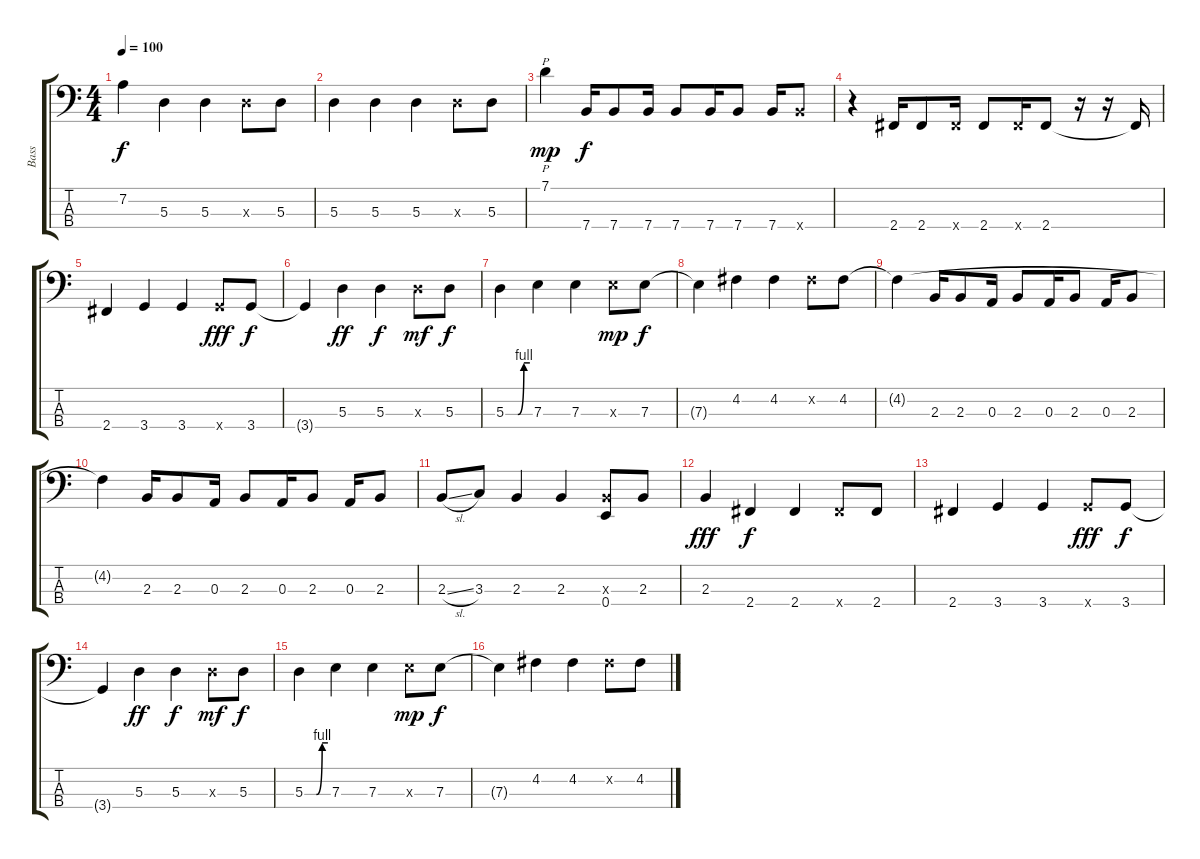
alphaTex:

\track ("Bass" "Bass") {instrument electricbassfinger}
\staff {score tabs}
\tuning (G2 D2 A1 E1) {hide}
\ts (4 4)
\tempo 100
\clef f4
\ks c
7.2.4{dy f} 5.3.4 5.3.4 5.3{x}.8 5.3.8 |
5.3.4 5.3.4 5.3.4 5.3{x}.8 5.3.8 |
7.1.4{p dy mp} 7.4.16{dy f} 7.4.8 7.4.16 7.4.8 7.4.16 7.4.8 7.4.16 7.4{x}.8 |
r.4 2.4.16 2.4.8 2.4{x}.16 2.4.8 2.4{x}.16 2.4.8 r.16 r.16 2.4{t}.16 |
2.4.4 3.4.4 3.4.4 3.4{x}.8{dy fff} 3.4.8{dy f} |
3.4{t}.4 5.3.4{dy ff} 5.3.4{dy f} 5.3{x}.8{dy mf} 5.3.8{dy f} |
5.3{be (custom 0 0 15 0 30 0 45 4 60 4)}.4 7.3.4 7.3.4 7.3{x}.8{dy mp} 7.3.8{dy f} |
7.3{t}.4 4.2.4 4.2.4 4.2{x}.8 4.2.8 |
4.2{t}.4 2.3.16 2.3.8 0.3.16 2.3.8 0.3.16 2.3.8 0.3.16 2.3.8 |
4.2{t}.4 2.3.16 2.3.8 0.3.16 2.3.8 0.3.16 2.3.8 0.3.16 2.3.8 |
2.3{sl}.8 3.3.8 2.3.4 2.3.4 (2.3{x} 0.4).8 2.3.8 |
2.3.4{dy fff} 2.4.4{dy f} 2.4.4 2.4{x}.8 2.4.8 |
2.4.4 3.4.4 3.4.4 3.4{x}.8{dy fff} 3.4.8{dy f} |
3.4{t}.4 5.3.4{dy ff} 5.3.4{dy f} 5.3{x}.8{dy mf} 5.3.8{dy f} |
5.3{be (custom 0 0 15 0 30 0 45 4 60 4)}.4 7.3.4 7.3.4 7.3{x}.8{dy mp} 7.3.8{dy f} |
7.3{t}.4 4.2.4 4.2.4 4.2{x}.8 4.2.8
